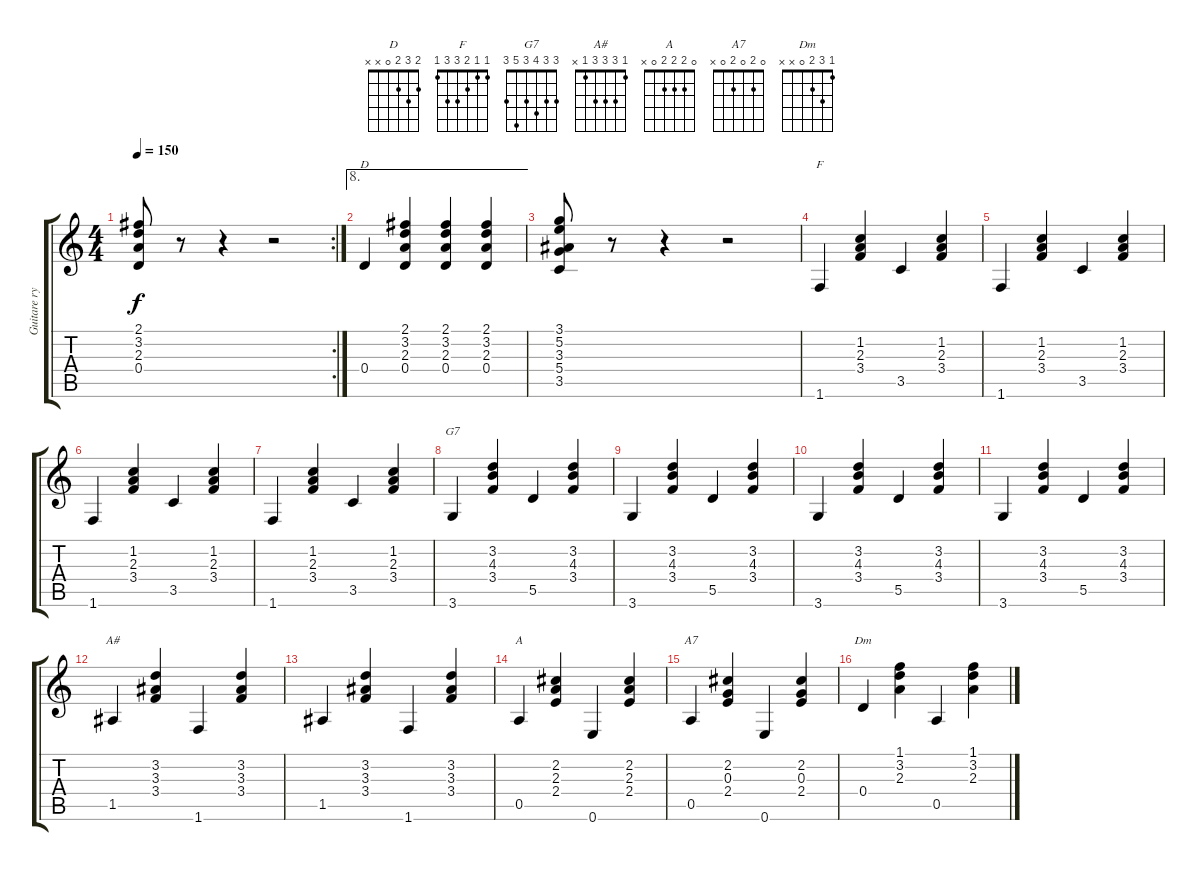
\track ("Guitare rythmique" "Guitare ry") {instrument acousticguitarnylon}
\staff {score tabs}
\tuning (E4 B3 G3 D3 A2 E2) {hide}
\chord ("D" 2 3 2 0 x x)
\chord ("F" 1 1 2 3 3 1)
\chord ("G7" 3 3 4 3 5 3)
\chord ("A#" 1 3 3 3 1 x)
\chord ("A" 0 2 2 2 0 x)
\chord ("A7" 0 2 0 2 0 x)
\chord ("Dm" 1 3 2 0 x x)
\rc 2
\ts (4 4)
\tempo 150
\clef g2
\ks c
(2.1 3.2 2.3 0.4).8{dy f} r.8 r.4 r.2 |
\ae 8
0.4.4{ch "D"} (2.1 3.2 2.3 0.4).4 (2.1 3.2 2.3 0.4).4 (2.1 3.2 2.3 0.4).4 |
(3.1 5.2 3.3 5.4 3.5).8 r.8 r.4 r.2 |
1.6.4{ch "F"} (1.2 2.3 3.4).4 3.5.4 (1.2 2.3 3.4).4 |
1.6.4 (1.2 2.3 3.4).4 3.5.4 (1.2 2.3 3.4).4 |
1.6.4 (1.2 2.3 3.4).4 3.5.4 (1.2 2.3 3.4).4 |
1.6.4 (1.2 2.3 3.4).4 3.5.4 (1.2 2.3 3.4).4 |
3.6.4{ch "G7"} (3.2 4.3 3.4).4 5.5.4 (3.2 4.3 3.4).4 |
3.6.4 (3.2 4.3 3.4).4 5.5.4 (3.2 4.3 3.4).4 |
3.6.4 (3.2 4.3 3.4).4 5.5.4 (3.2 4.3 3.4).4 |
3.6.4 (3.2 4.3 3.4).4 5.5.4 (3.2 4.3 3.4).4 |
1.5.4{ch "A#"} (3.2 3.3 3.4).4 1.6.4 (3.2 3.3 3.4).4 |
1.5.4 (3.2 3.3 3.4).4 1.6.4 (3.2 3.3 3.4).4 |
0.5.4{ch "A"} (2.2 2.3 2.4).4 0.6.4 (2.2 2.3 2.4).4 |
0.5.4{ch "A7"} (2.2 0.3 2.4).4 0.6.4 (2.2 0.3 2.4).4 |
0.4.4{ch "Dm"} (1.1 3.2 2.3).4 0.5.4 (1.1 3.2 2.3).4
